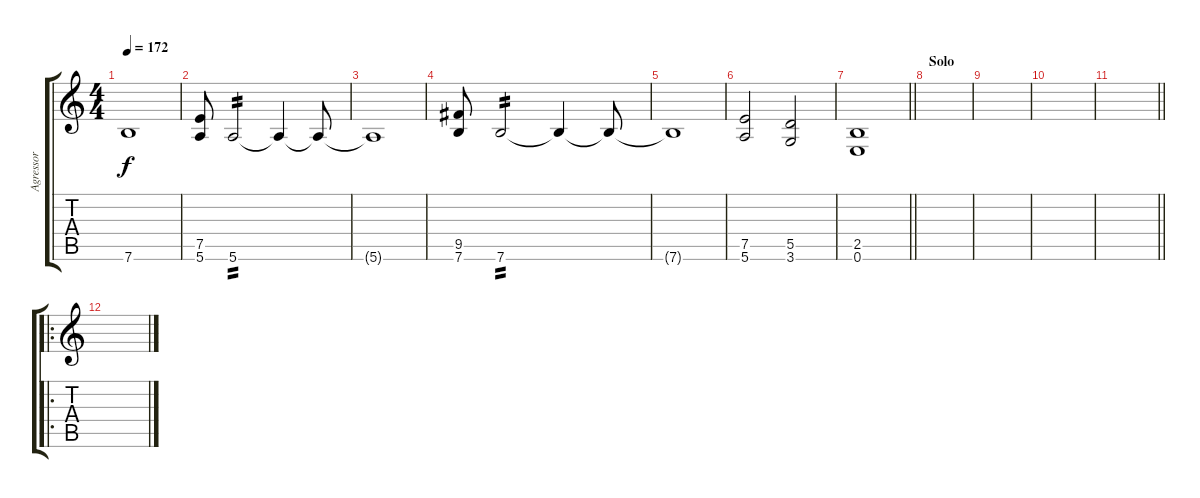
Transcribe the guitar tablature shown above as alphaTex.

\track ("Agressor" "Agressor") {instrument overdrivenguitar}
\staff {score tabs}
\tuning (E4 B3 G3 D3 A2 E2) {hide}
\ts (4 4)
\tempo 172
\clef g2
\ks c
7.6{t}.1{dy f} |
(7.5 5.6).8 5.6.2{tp 2} 5.6{t}.4 5.6{t}.8 |
5.6{t}.1 |
(9.5 7.6).8 7.6.2{tp 2} 7.6{t}.4 7.6{t}.8 |
7.6{t}.1 |
(7.5 5.6).2 (5.5 3.6).2 |
\barLineRight lightlight
(2.5 0.6).1 |
\section ("" "Solo")
|
|
|
\barLineRight lightlight
|
\ro
